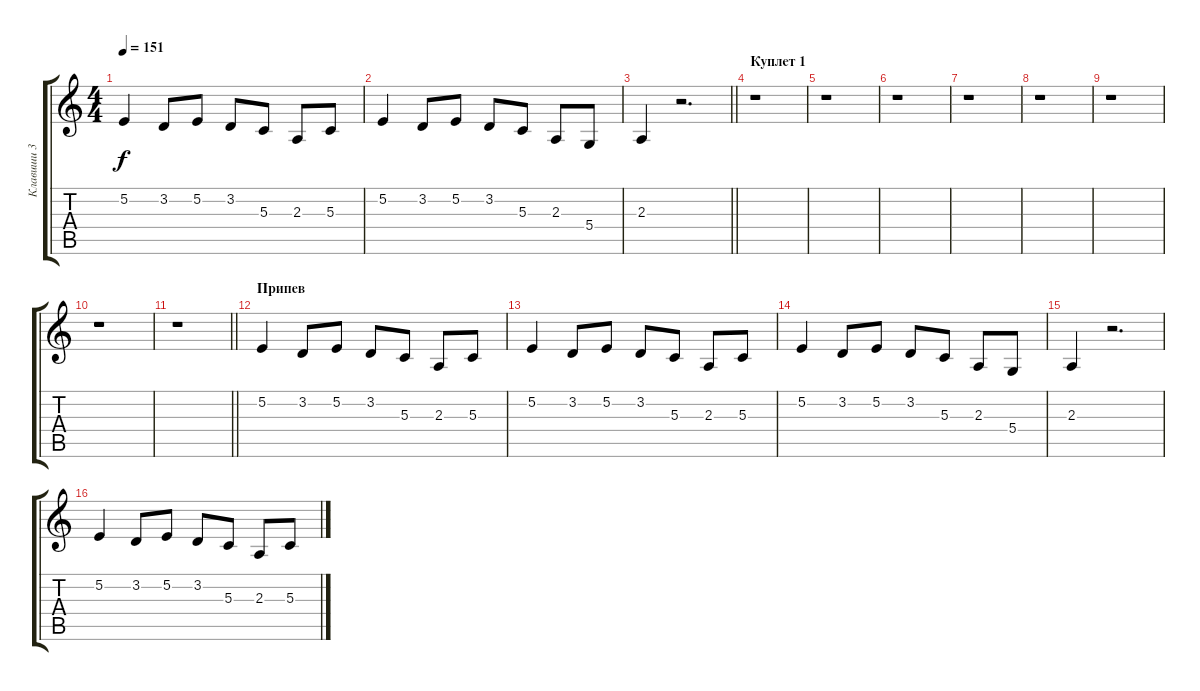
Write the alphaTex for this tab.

\track ("Клавиши 3" "Клавиши 3") {instrument harpsichord}
\staff {score tabs}
\tuning (E4 B3 G3 D3 A2 E2) {hide}
\ts (4 4)
\tempo 151
\clef g2
\ks c
5.2.4{dy f} 3.2.8 5.2.8 3.2.8 5.3.8 2.3.8 5.3.8 |
5.2.4 3.2.8 5.2.8 3.2.8 5.3.8 2.3.8 5.4.8 |
\barLineRight lightlight
2.3.4 r.2{d} |
\section ("" "Куплет 1")
r.1 |
r.1 |
r.1 |
r.1 |
r.1 |
r.1 |
r.1 |
\barLineRight lightlight
r.1 |
\section ("" "Припев")
5.2.4 3.2.8 5.2.8 3.2.8 5.3.8 2.3.8 5.3.8 |
5.2.4 3.2.8 5.2.8 3.2.8 5.3.8 2.3.8 5.3.8 |
5.2.4 3.2.8 5.2.8 3.2.8 5.3.8 2.3.8 5.4.8 |
2.3.4 r.2{d} |
5.2.4 3.2.8 5.2.8 3.2.8 5.3.8 2.3.8 5.3.8
